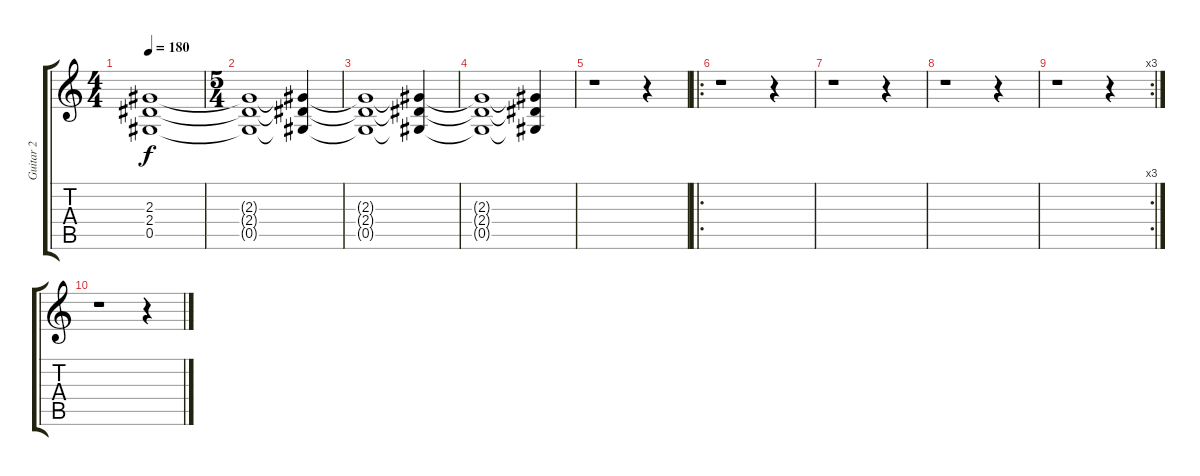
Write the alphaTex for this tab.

\track ("Guitar 2" "Guitar 2") {instrument distortionguitar}
\staff {score tabs}
\tuning (Eb4 Bb3 Gb3 Db3 Ab2 Eb2) {hide}
\ts (4 4)
\tempo 180
\clef g2
\ks c
(2.3{t} 2.4{t} 0.5{t}).1{dy f} |
\ts (5 4)
(2.3{t} 2.4{t} 0.5{t}).1 (2.3{t} 2.4{t} 0.5{t}).4 |
(2.3{t} 2.4{t} 0.5{t}).1 (2.3{t} 2.4{t} 0.5{t}).4 |
(2.3{t} 2.4{t} 0.5{t}).1 (2.3{t} 2.4{t} 0.5{t}).4 |
r.1 r.4 |
\ro
r.1 r.4 |
r.1 r.4 |
r.1 r.4 |
\rc 3
r.1 r.4 |
r.1 r.4
